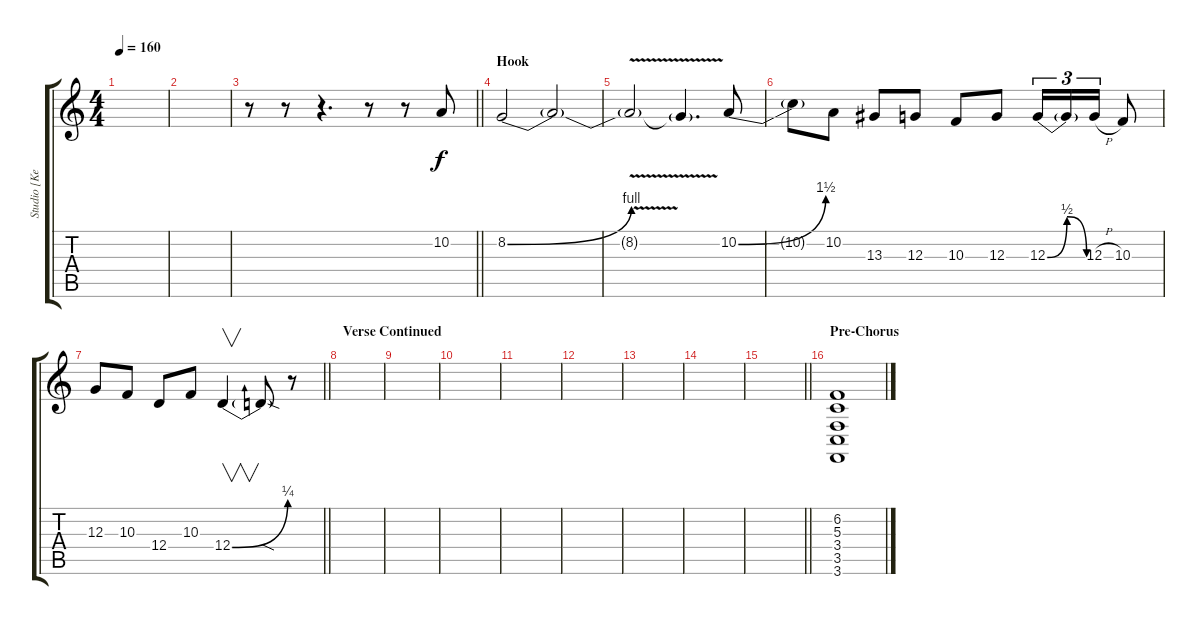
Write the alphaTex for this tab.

\track ("Studio [Keyboard/FX]" "Studio [Ke") {instrument synthstrings2}
\staff {score tabs}
\tuning (E4 B3 G3 D3 A2 D2) {hide}
\ts (4 4)
\tempo 160
\clef g2
\ks c
|
|
\barLineRight lightlight
r.8 r.8 r.4{d} r.8 r.8 10.2.8{volume 16 balance 8 instrument distortionguitar} |
\section ("" "Hook")
8.2{be (bend 0 0 60 4)}.2 8.2{t}.2 |
8.2{v t}.2 8.2{t}.4{d} 10.2{be (bend 0 0 60 6)}.8 |
10.2{t}.8 10.2.8 13.3.8 12.3.8 10.3.8 12.3.8 12.3{be (bendrelease 0 0 24 2 40 2 60 0)}.16{tu (3 2)} 12.3{t}.16{tu (3 2)} 12.3{h}.16{tu (3 2)} 10.3.8 |
\barLineRight lightlight
12.3.8 10.3.8 12.4.8 10.3.8 12.4{be (bend 0 0 60 1)}.4{v} 12.4{sod t}.8 r.8 |
\section ("" "Verse Continued")
|
|
|
|
|
|
|
\barLineRight lightlight
|
\section ("" "Pre-Chorus")
(6.2 5.3 3.4 3.5 3.6).1{volume 8 instrument synthstrings2}
